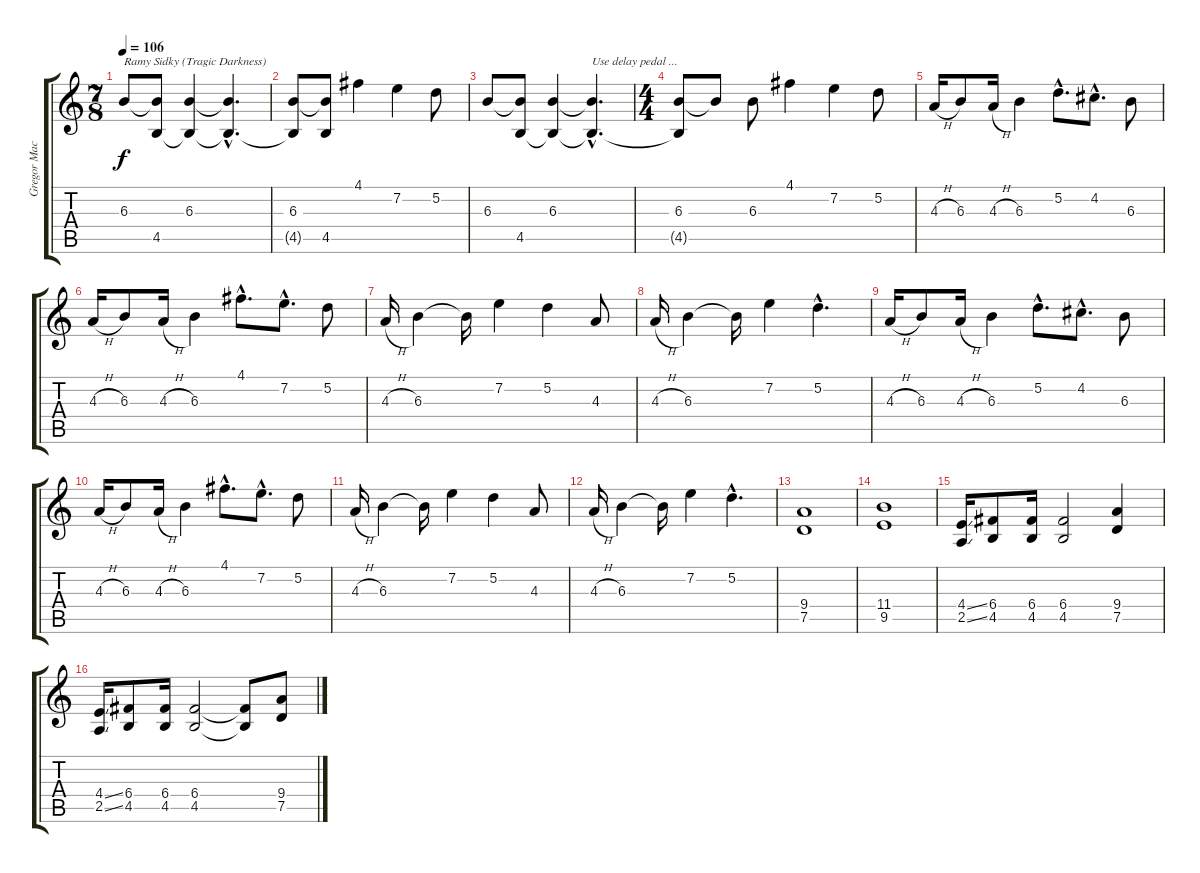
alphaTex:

\track ("Gregor Mackintosh" "Gregor Mac") {instrument distortionguitar}
\staff {score tabs}
\tuning (D4 A3 F3 C3 G2 D2) {hide}
\ts (7 8)
\tempo 106
\clef g2
\ks c
6.3.8{txt "Ramy Sidky (Tragic Darkness)" dy f instrument distortionguitar} (6.3{t} 4.5).8 (6.3 4.5{t}).4 (6.3{hac t} 4.5{hac t}).4{d} |
(6.3 4.5{t}).8 (6.3{t} 4.5).8{txt ""} 4.1.4 7.2.4 5.2.8 |
6.3.8 (6.3{t} 4.5).8 (6.3 4.5{t}).4 (6.3{hac t} 4.5{hac t}).4{d txt "Use delay pedal ..."} |
\ts (4 4)
(6.3 4.5{t}).8 6.3{t}.8 6.3.8 4.1.4 7.2.4 5.2.8 |
4.3{h}.16 6.3.8 4.3{h}.16 6.3.4 5.2{hac}.8{d} 4.2{hac}.8{d} 6.3.8 |
4.3{h}.16 6.3.8 4.3{h}.16 6.3.4 4.1{hac}.8{d} 7.2{hac}.8{d} 5.2.8 |
4.3{h}.16 6.3.4 6.3{t}.16 7.2.4 5.2.4 4.3.8 |
4.3{h}.16 6.3.4 6.3{t}.16 7.2.4 5.2{hac}.4{d} |
4.3{h}.16 6.3.8 4.3{h}.16 6.3.4 5.2{hac}.8{d} 4.2{hac}.8{d} 6.3.8 |
4.3{h}.16 6.3.8 4.3{h}.16 6.3.4 4.1{hac}.8{d} 7.2{hac}.8{d} 5.2.8 |
4.3{h}.16 6.3.4 6.3{t}.16 7.2.4 5.2.4 4.3.8 |
4.3{h}.16 6.3.4 6.3{t}.16 7.2.4 5.2{hac}.4{d} |
(9.4 7.5).1 |
(11.4 9.5).1 |
(4.4{ss} 2.5{ss}).16 (6.4 4.5).8 (6.4 4.5).16 (6.4 4.5).2 (9.4 7.5).4 |
(4.4{ss} 2.5{ss}).16 (6.4 4.5).8 (6.4 4.5).16 (6.4 4.5).2 (6.4{t} 4.5{t}).8 (9.4 7.5).8
